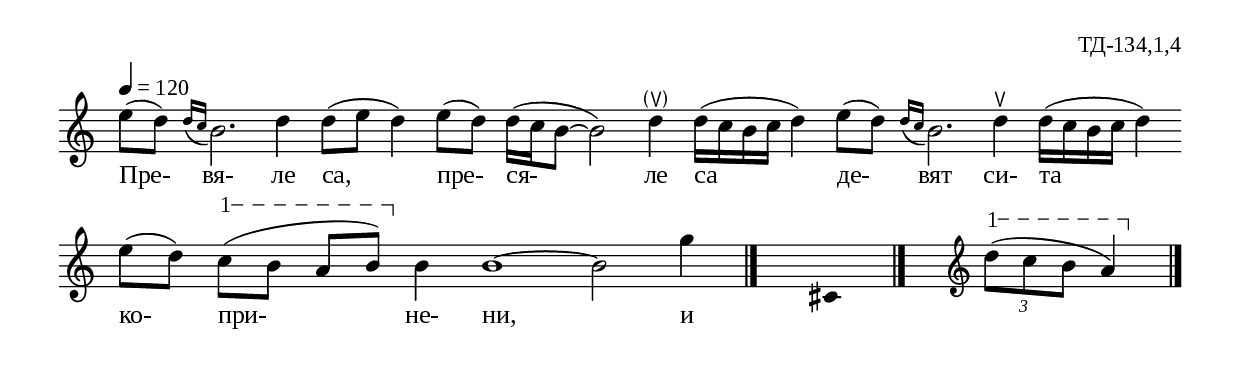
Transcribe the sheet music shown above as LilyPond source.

%{
sva_134_1_04
%}

\include "td-preamble.ly"

\score {
\relative c'' {
\tempo 4 = 120
%%\time 2/4
\cadenzaOn
e8([ d]) \acciaccatura { d16[ c] } b2. d4 d8([ e] d4) e8([ d]) d16([ c b8]~ b2)
\parS
d4-\parenthesize^\ltoe d16([ c b c] d4) 
e8([ d]) \acciaccatura { d16[ c] } b2. d4^\ltoe d16[( c b c] d4)
\bar "" \break
 e8([ d]) 
\varA
c\startTextSpan[( b] a[ b\stopTextSpan])
b4 b1~ b2 g'4
 \bar "|." 
s4 \fixB cis,, \fixC
 \bar "|." 
s16 \clef treble
\varA
\times 2/3 { d'8\startTextSpan[( c b] } a4\stopTextSpan)
 \bar "|."   
}
\addlyrics { Пре- вя- ле са, пре- ся- ле са де- вят си- та ко- при- не- ни, и }
%
\layout {
   \context { 
	    \Staff \remove "Time_signature_engraver" } 
  indent = #0
  line-width = 190\mm
  ragged-right=##f
}
%
\midi { 
	\context {
		\Score tempoWholesPerMinute = #(ly:make-moment 120 4)
		}
	}
}
%
\header{
  opus = "ТД-134,1,4"
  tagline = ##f
}


